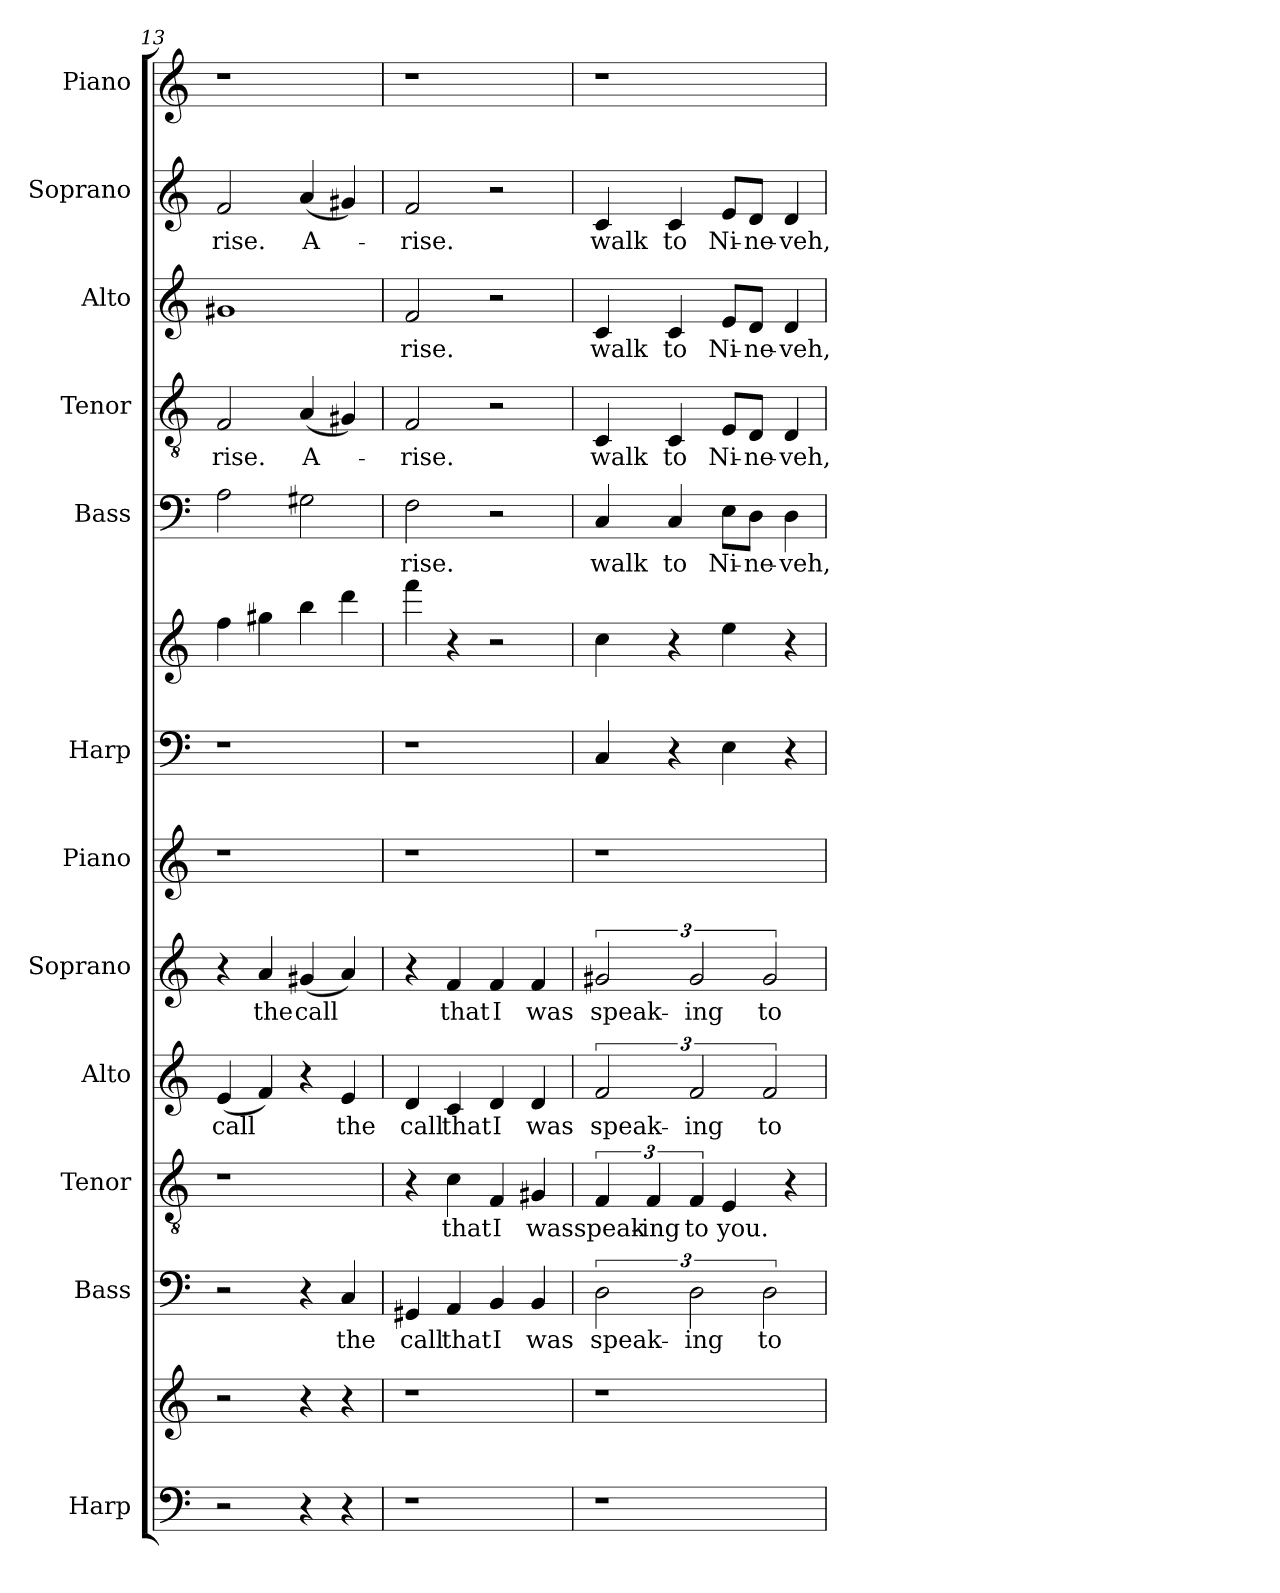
**kern	**kern	**kern	**text	**kern	**text	**kern	**text	**kern	**text	**kern	**kern	**kern	**kern	**text	**kern	**text	**kern	**text	**kern	**text	**kern
*part12	*part12	*part11	*part11	*part10	*part10	*part9	*part9	*part8	*part8	*part7	*part6	*part6	*part5	*part5	*part4	*part4	*part3	*part3	*part2	*part2	*part1
*staff14	*staff13	*staff12	*staff12	*staff11	*staff11	*staff10	*staff10	*staff9	*staff9	*staff8	*staff7	*staff6	*staff5	*staff5	*staff4	*staff4	*staff3	*staff3	*staff2	*staff2	*staff1
*I"Harp	*	*I"Bass	*	*I"Tenor	*	*I"Alto	*	*I"Soprano	*	*I"Piano	*I"Harp	*	*I"Bass	*	*I"Tenor	*	*I"Alto	*	*I"Soprano	*	*I"Piano
*I'Hrp.	*	*I'B.	*	*I'T.	*	*I'A.	*	*I'S.	*	*I'Pno	*I'Hrp.	*	*I'B.	*	*I'T.	*	*I'A.	*	*I'S.	*	*I'Pno
*clefF4	*clefG2	*clefF4	*	*clefGv2	*	*clefG2	*	*clefG2	*	*clefG2	*clefF4	*clefG2	*clefF4	*	*clefGv2	*	*clefG2	*	*clefG2	*	*clefG2
*k[]	*k[]	*k[]	*	*k[]	*	*k[]	*	*k[]	*	*k[]	*k[]	*k[]	*k[]	*	*k[]	*	*k[]	*	*k[]	*	*k[]
=13	=13	=13	=13	=13	=13	=13	=13	=13	=13	=13	=13	=13	=13	=13	=13	=13	=13	=13	=13	=13	=13
!	!	!	!	!	!	!	!LO:LY:b	!	!	!	!	!	!	!	!	!LO:LY:b	!	!	!	!LO:LY:b	!
2r	2r	2r	.	1r	.	(<4e/	call	4r	.	1r	1r	4ff\	2A\	.	2F/	-rise.	1g#X	.	2f/	-rise.	1r
!	!	!	!	!	!	!	!	!	!LO:LY:b	!	!	!	!	!	!	!	!	!	!	!	!
.	.	.	.	.	.	4f/)	.	4a/	the	.	.	4gg#X\	.	.	.	.	.	.	.	.	.
!	!	!	!	!	!	!	!	!	!LO:LY:b	!	!	!	!	!	!	!LO:LY:b	!	!	!	!LO:LY:b	!
4r	4r	4r	.	.	.	4r	.	(<4g#X/	call	.	.	4bb\	2G#X\	.	(<4A/	A-	.	.	(<4a/	A-	.
!	!	!	!LO:LY:b	!	!	!	!LO:LY:b	!	!	!	!	!	!	!	!	!	!	!	!	!	!
4r	4r	4C/	the	.	.	4e/	the	4a/)	.	.	.	4ddd\	.	.	4G#X/)	.	.	.	4g#X/)	.	.
!!LO:PB:g=z
=14	=14	=14	=14	=14	=14	=14	=14	=14	=14	=14	=14	=14	=14	=14	=14	=14	=14	=14	=14	=14	=14
!	!	!	!LO:LY:b	!	!	!	!LO:LY:b	!	!	!	!	!	!	!LO:LY:b	!	!LO:LY:b	!	!LO:LY:b	!	!LO:LY:b	!
1r	1r	4GG#X/	call	4r	.	4d/	call	4r	.	1r	1r	4fff\	2F\	-rise.	2F/	-rise.	2f/	rise.	2f/	-rise.	1r
!	!	!	!LO:LY:b	!	!LO:LY:b	!	!LO:LY:b	!	!LO:LY:b	!	!	!	!	!	!	!	!	!	!	!	!
.	.	4AA/	that	4c\	that	4c/	that	4f/	that	.	.	4r	.	.	.	.	.	.	.	.	.
!	!	!	!LO:LY:b	!	!LO:LY:b	!	!LO:LY:b	!	!LO:LY:b	!	!	!	!	!	!	!	!	!	!	!	!
.	.	4BB/	I	4F/	I	4d/	I	4f/	I	.	.	2r	2r	.	2r	.	2r	.	2r	.	.
!	!	!	!LO:LY:b	!	!LO:LY:b	!	!LO:LY:b	!	!LO:LY:b	!	!	!	!	!	!	!	!	!	!	!	!
.	.	4BB/	was	4G#X/	was	4d/	was	4f/	was	.	.	.	.	.	.	.	.	.	.	.	.
=15	=15	=15	=15	=15	=15	=15	=15	=15	=15	=15	=15	=15	=15	=15	=15	=15	=15	=15	=15	=15	=15
!	!	!	!LO:LY:b	!	!LO:LY:b	!	!LO:LY:b	!	!LO:LY:b	!	!	!	!	!LO:LY:b	!	!LO:LY:b	!	!LO:LY:b	!	!LO:LY:b	!
1r	1r	3D\	speak-	6F/	speak-	3f/	speak-	3g#X/	speak-	1r	4C/	4cc\	4C/	walk	4C/	walk	4c/	walk	4c/	walk	1r
!	!	!	!	!	!LO:LY:b	!	!	!	!	!	!	!	!	!	!	!	!	!	!	!	!
.	.	.	.	6F/	-ing	.	.	.	.	.	.	.	.	.	.	.	.	.	.	.	.
!	!	!	!	!	!	!	!	!	!	!	!	!	!	!LO:LY:b	!	!LO:LY:b	!	!LO:LY:b	!	!LO:LY:b	!
.	.	.	.	.	.	.	.	.	.	.	4r	4r	4C/	to	4C/	to	4c/	to	4c/	to	.
!	!	!	!LO:LY:b	!	!LO:LY:b	!	!LO:LY:b	!	!LO:LY:b	!	!	!	!	!	!	!	!	!	!	!	!
.	.	3D\	-ing	6F/	to	3f/	-ing	3g#/	-ing	.	.	.	.	.	.	.	.	.	.	.	.
!	!	!	!	!	!LO:LY:b	!	!	!	!	!	!	!	!	!LO:LY:b	!	!LO:LY:b	!	!LO:LY:b	!	!LO:LY:b	!
.	.	.	.	4E/	you.	.	.	.	.	.	4E\	4ee\	8E\L	Ni-	8E/L	Ni-	8e/L	Ni-	8e/L	Ni-	.
!	!	!	!	!	!	!	!	!	!	!	!	!	!	!LO:LY:b	!	!LO:LY:b	!	!LO:LY:b	!	!LO:LY:b	!
.	.	.	.	.	.	.	.	.	.	.	.	.	8D\J	-ne-	8D/J	-ne-	8d/J	-ne-	8d/J	-ne-	.
!	!	!	!LO:LY:b	!	!	!	!LO:LY:b	!	!LO:LY:b	!	!	!	!	!	!	!	!	!	!	!	!
.	.	3D\	to	.	.	3f/	to	3g#/	to	.	.	.	.	.	.	.	.	.	.	.	.
!	!	!	!	!	!	!	!	!	!	!	!	!	!	!LO:LY:b	!	!LO:LY:b	!	!LO:LY:b	!	!LO:LY:b	!
.	.	.	.	4r	.	.	.	.	.	.	4r	4r	4D\	-veh,	4D/	-veh,	4d/	-veh,	4d/	-veh,	.
=	=	=	=	=	=	=	=	=	=	=	=	=	=	=	=	=	=	=	=	=	=
*-	*-	*-	*-	*-	*-	*-	*-	*-	*-	*-	*-	*-	*-	*-	*-	*-	*-	*-	*-	*-	*-
